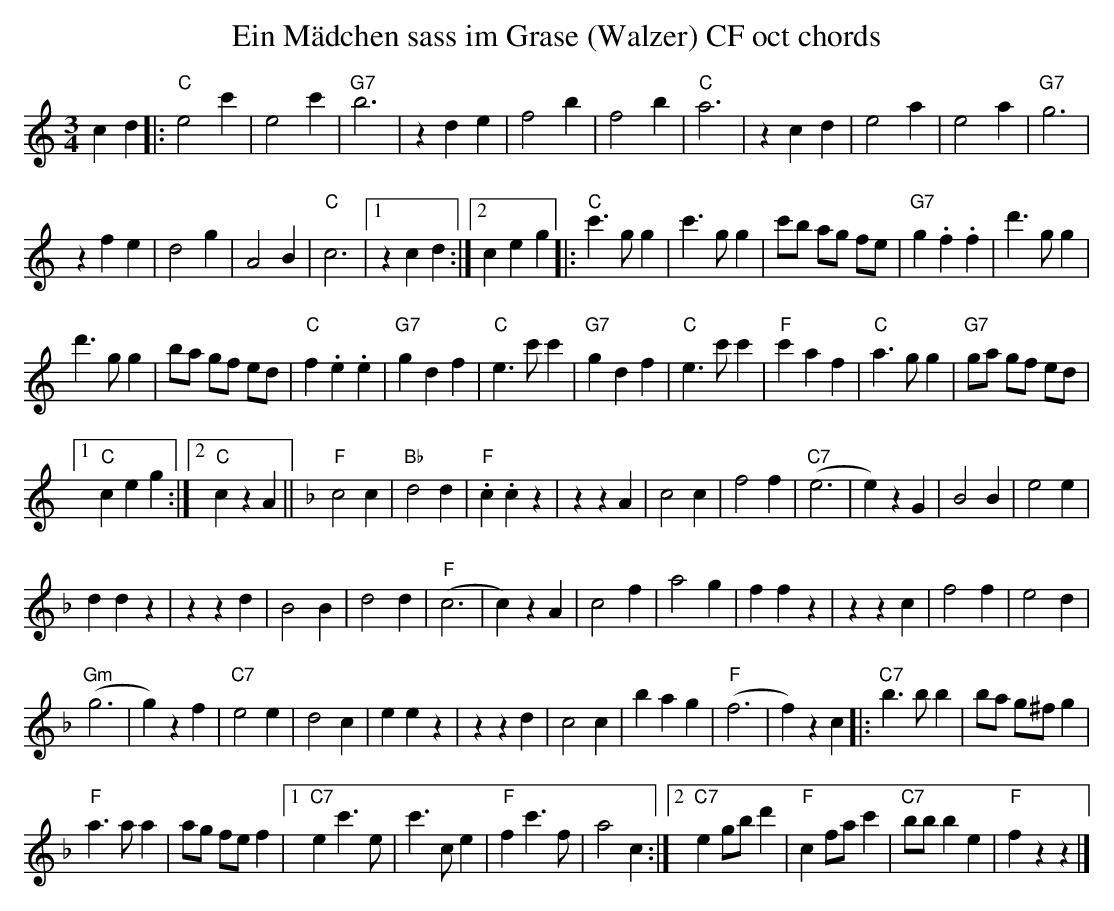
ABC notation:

X:1
T: Ein M\"adchen sass im Grase (Walzer) CF oct chords
M:3/4
L:1/4
K:C %%MIDI gchordon
cd |: "C"e2c' | e2c' | "G7"b3 | z de | f2b | f2b | "C"a3 | zcd | e2a | e2a | "G7"g3 |
zfe | d2g | A2B | "C"c3 |1 zcd :|2 ceg |: "C"c'>g g | c'>gg | c'/b/ a/g/ f/e/ | "G7"g.f.f | d'>gg |
d'>gg | b/a/ g/f/ e/d/ | "C"f.e.e | "G7"gdf | "C"e>c'c' | "G7"gdf | "C"e>c'c' | "F"c'af | "C"a>gg | "G7"g/a/ g/f/ e/d/ |1
"C"ceg :|2 "C"czA || [K:F] "F"c2c | "Bb"d2d | "F".c.cz | zzA | c2c | f2f | "C7"(e3 | e)zG | B2B | e2e |
ddz | zzd | B2B | d2d | "F"(c3 | c)zA | c2f | a2g | ffz | zzc | f2f | e2d |
"Gm"(g3 | g)zf | "C7"e2e | d2c | eez | zzd | c2c | bag | "F"(f3 | f)zc |: "C7"b>bb | b/a/ g/^f/ g |
"F"a>a a | a/g/ f/e/ f |1 "C7"ec'>e | c'>ce | "F"fc'>f | a2c :|2 "C7"e g/b/ d' | "F"c f/a/ c' | "C7"b/b/be | "F"fzz |]
